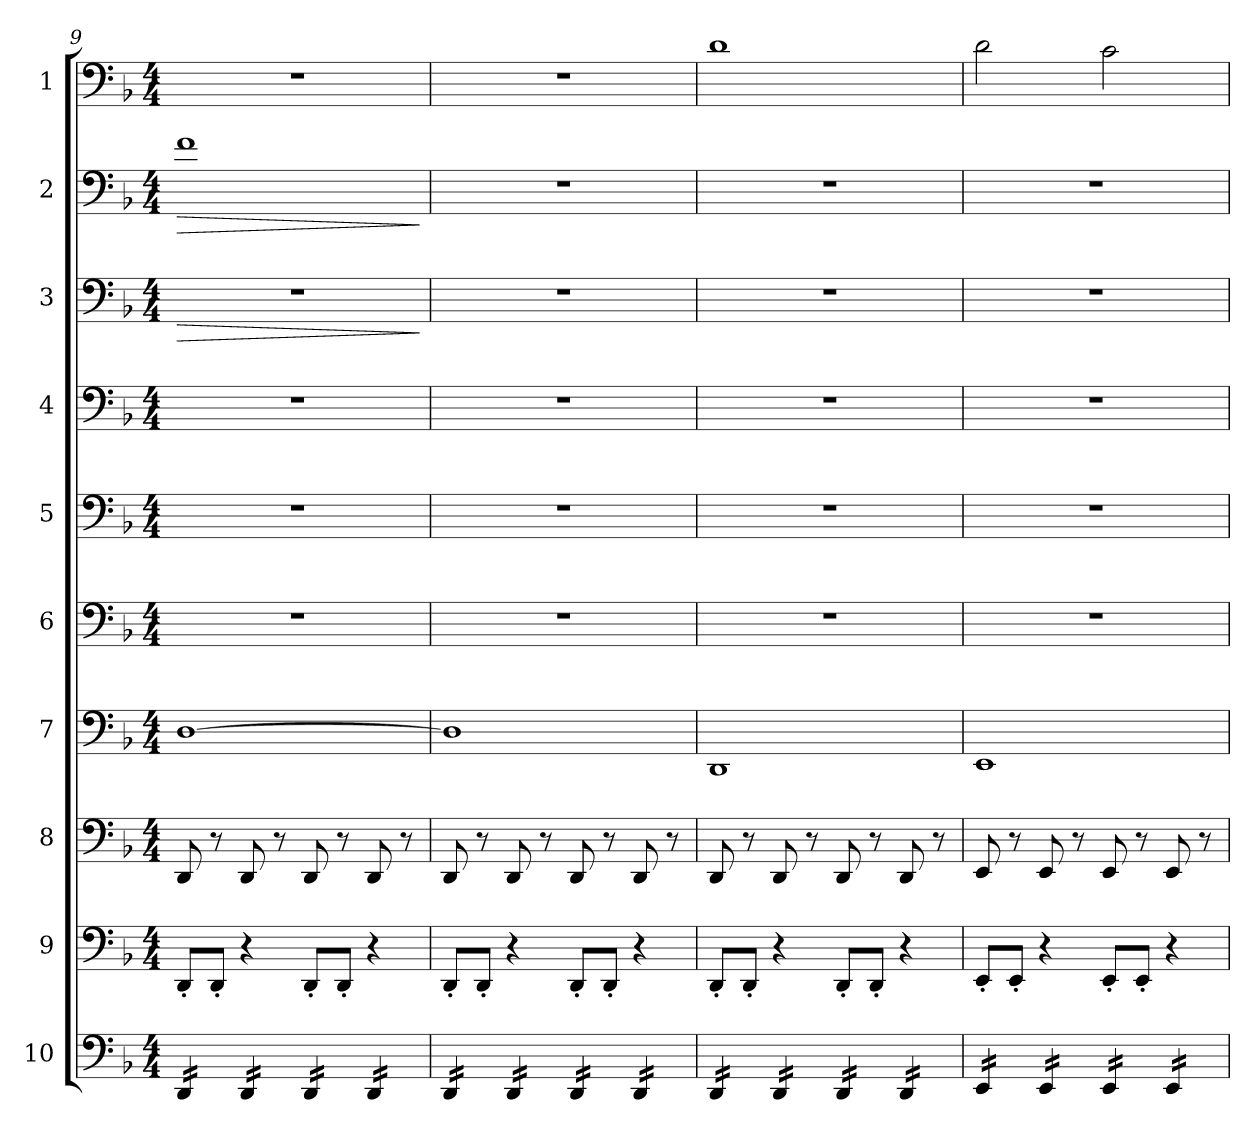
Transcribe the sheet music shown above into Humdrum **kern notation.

**kern	**kern	**kern	**kern	**kern	**kern	**kern	**kern	**dynam	**kern	**dynam	**kern
*part10	*part9	*part8	*part7	*part6	*part5	*part4	*part3	*part3	*part2	*part2	*part1
*staff10	*staff9	*staff8	*staff7	*staff6	*staff5	*staff4	*staff3	*staff3	*staff2	*staff2	*staff1
*I"10	*I"9	*I"8	*I"7	*I"6	*I"5	*I"4	*I"3	*	*I"2	*	*I"1
!!LO:PB:g=z
*clefF4	*clefF4	*clefF4	*clefF4	*clefF4	*clefF4	*clefF4	*clefF4	*	*clefF4	*	*clefF4
*k[b-]	*k[b-]	*k[b-]	*k[b-]	*k[b-]	*k[b-]	*k[b-]	*k[b-]	*	*k[b-]	*	*k[b-]
*M4/4	*M4/4	*M4/4	*M4/4	*M4/4	*M4/4	*M4/4	*M4/4	*	*M4/4	*	*M4/4
*MM105	*MM105	*MM105	*MM105	*MM105	*MM105	*MM105	*MM105	*	*MM105	*	*MM105
=9	=9	=9	=9	=9	=9	=9	=9	=9	=9	=9	=9
!LO:TX:a:t=Grainy, rough, white noise, pitchless	!	!	!	!	!	!	!	!	!	!	!
!	!	!	!	!	!	!	!	!LO:HP:b	!	!LO:HP:b	!
*tremolo	*	*	*	*	*	*	*	*	*	*	*
16DD/LL	8DD'/L	8DD/	[1D	1r	1r	1r	1r	>	1f	>	1r
16DD/	.	.	.	.	.	.	.	.	.	.	.
16DD/	8DD'/J	8r	.	.	.	.	.	.	.	.	.
16DD/JJ	.	.	.	.	.	.	.	.	.	.	.
16DD/LL	4r	8DD/	.	.	.	.	.	.	.	.	.
16DD/	.	.	.	.	.	.	.	.	.	.	.
16DD/	.	8r	.	.	.	.	.	.	.	.	.
16DD/JJ	.	.	.	.	.	.	.	.	.	.	.
16DD/LL	8DD'/L	8DD/	.	.	.	.	.	.	.	.	.
16DD/	.	.	.	.	.	.	.	.	.	.	.
16DD/	8DD'/J	8r	.	.	.	.	.	.	.	.	.
16DD/JJ	.	.	.	.	.	.	.	.	.	.	.
16DD/LL	4r	8DD/	.	.	.	.	.	.	.	.	.
16DD/	.	.	.	.	.	.	.	.	.	.	.
16DD/	.	8r	.	.	.	.	.	.	.	.	.
16DD/JJ	.	.	.	.	.	.	.	.	.	.	.
.	.	.	.	.	.	.	.	]	.	]	.
=10	=10	=10	=10	=10	=10	=10	=10	=10	=10	=10	=10
16DD/LL	8DD'/L	8DD/	1D]	1r	1r	1r	1r	.	1r	.	1r
16DD/	.	.	.	.	.	.	.	.	.	.	.
16DD/	8DD'/J	8r	.	.	.	.	.	.	.	.	.
16DD/JJ	.	.	.	.	.	.	.	.	.	.	.
16DD/LL	4r	8DD/	.	.	.	.	.	.	.	.	.
16DD/	.	.	.	.	.	.	.	.	.	.	.
16DD/	.	8r	.	.	.	.	.	.	.	.	.
16DD/JJ	.	.	.	.	.	.	.	.	.	.	.
16DD/LL	8DD'/L	8DD/	.	.	.	.	.	.	.	.	.
16DD/	.	.	.	.	.	.	.	.	.	.	.
16DD/	8DD'/J	8r	.	.	.	.	.	.	.	.	.
16DD/JJ	.	.	.	.	.	.	.	.	.	.	.
16DD/LL	4r	8DD/	.	.	.	.	.	.	.	.	.
16DD/	.	.	.	.	.	.	.	.	.	.	.
16DD/	.	8r	.	.	.	.	.	.	.	.	.
16DD/JJ	.	.	.	.	.	.	.	.	.	.	.
=11	=11	=11	=11	=11	=11	=11	=11	=11	=11	=11	=11
16DD/LL	8DD'/L	8DD/	1DD	1r	1r	1r	1r	.	1r	.	1d
16DD/	.	.	.	.	.	.	.	.	.	.	.
16DD/	8DD'/J	8r	.	.	.	.	.	.	.	.	.
16DD/JJ	.	.	.	.	.	.	.	.	.	.	.
16DD/LL	4r	8DD/	.	.	.	.	.	.	.	.	.
16DD/	.	.	.	.	.	.	.	.	.	.	.
16DD/	.	8r	.	.	.	.	.	.	.	.	.
16DD/JJ	.	.	.	.	.	.	.	.	.	.	.
16DD/LL	8DD'/L	8DD/	.	.	.	.	.	.	.	.	.
16DD/	.	.	.	.	.	.	.	.	.	.	.
16DD/	8DD'/J	8r	.	.	.	.	.	.	.	.	.
16DD/JJ	.	.	.	.	.	.	.	.	.	.	.
16DD/LL	4r	8DD/	.	.	.	.	.	.	.	.	.
16DD/	.	.	.	.	.	.	.	.	.	.	.
16DD/	.	8r	.	.	.	.	.	.	.	.	.
16DD/JJ	.	.	.	.	.	.	.	.	.	.	.
=12	=12	=12	=12	=12	=12	=12	=12	=12	=12	=12	=12
16EE/LL	8EE'/L	8EE/	1EE	1r	1r	1r	1r	.	1r	.	2d\
16EE/	.	.	.	.	.	.	.	.	.	.	.
16EE/	8EE'/J	8r	.	.	.	.	.	.	.	.	.
16EE/JJ	.	.	.	.	.	.	.	.	.	.	.
16EE/LL	4r	8EE/	.	.	.	.	.	.	.	.	.
16EE/	.	.	.	.	.	.	.	.	.	.	.
16EE/	.	8r	.	.	.	.	.	.	.	.	.
16EE/JJ	.	.	.	.	.	.	.	.	.	.	.
16EE/LL	8EE'/L	8EE/	.	.	.	.	.	.	.	.	2c\
16EE/	.	.	.	.	.	.	.	.	.	.	.
16EE/	8EE'/J	8r	.	.	.	.	.	.	.	.	.
16EE/JJ	.	.	.	.	.	.	.	.	.	.	.
16EE/LL	4r	8EE/	.	.	.	.	.	.	.	.	.
16EE/	.	.	.	.	.	.	.	.	.	.	.
16EE/	.	8r	.	.	.	.	.	.	.	.	.
16EE/JJ	.	.	.	.	.	.	.	.	.	.	.
*Xtremolo	*	*	*	*	*	*	*	*	*	*	*
=	=	=	=	=	=	=	=	=	=	=	=
*-	*-	*-	*-	*-	*-	*-	*-	*-	*-	*-	*-
